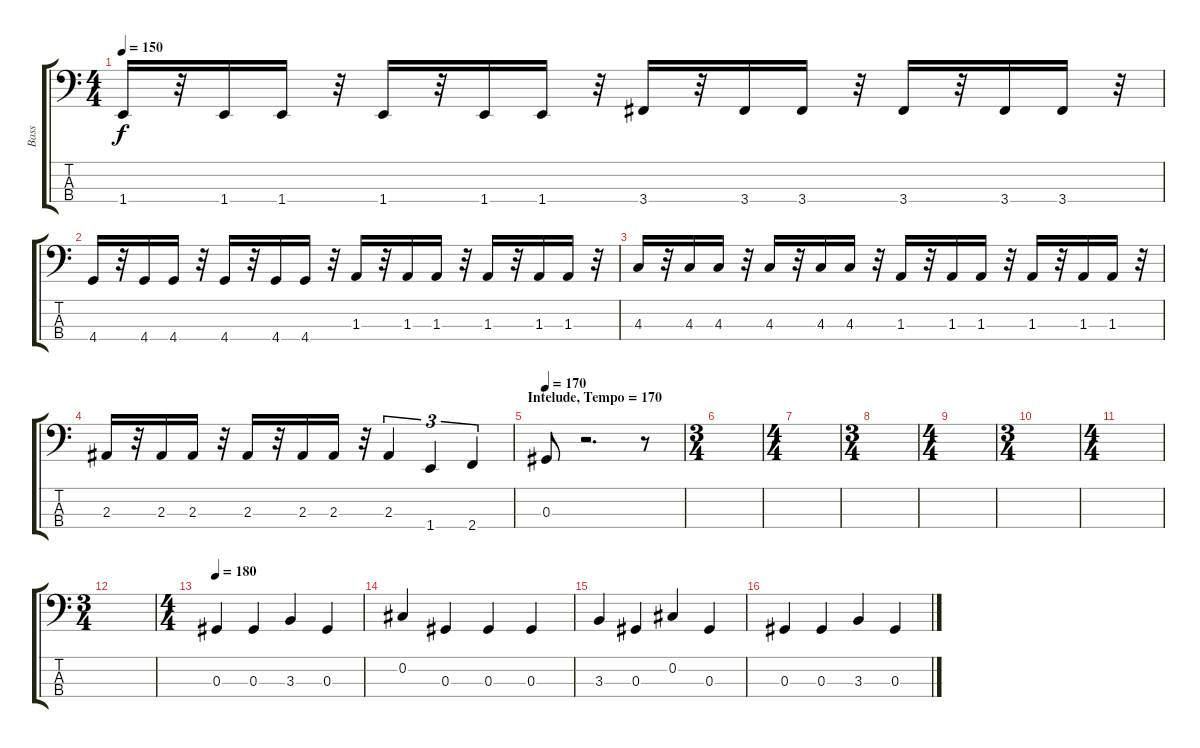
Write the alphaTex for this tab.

\track ("Bass" "Bass") {instrument electricbasspick}
\staff {score tabs}
\tuning (Gb2 Db2 Ab1 Eb1) {hide}
\ts (4 4)
\tempo 150
\clef f4
\ks c
1.4.16{dy f} r.32 1.4.16 1.4.16 r.32 1.4.16 r.32 1.4.16 1.4.16 r.32 3.4.16 r.32 3.4.16 3.4.16 r.32 3.4.16 r.32 3.4.16 3.4.16 r.32 |
4.4.16 r.32 4.4.16 4.4.16 r.32 4.4.16 r.32 4.4.16 4.4.16 r.32 1.3.16 r.32 1.3.16 1.3.16 r.32 1.3.16 r.32 1.3.16 1.3.16 r.32 |
4.3.16 r.32 4.3.16 4.3.16 r.32 4.3.16 r.32 4.3.16 4.3.16 r.32 1.3.16 r.32 1.3.16 1.3.16 r.32 1.3.16 r.32 1.3.16 1.3.16 r.32 |
2.3.16 r.32 2.3.16 2.3.16 r.32 2.3.16 r.32 2.3.16 2.3.16 r.32 2.3.4{tu (3 2)} 1.4.4{tu (3 2)} 2.4.4{tu (3 2)} |
\section ("" "Intelude, Tempo = 170")
\tempo 170
0.3.8 r.2{d} r.8 |
\ts (3 4)
|
\ts (4 4)
|
\ts (3 4)
|
\ts (4 4)
|
\ts (3 4)
|
\ts (4 4)
|
\ts (3 4)
|
\ts (4 4)
\tempo 180
0.3.4 0.3.4 3.3.4 0.3.4 |
0.2.4 0.3.4 0.3.4 0.3.4 |
3.3.4 0.3.4 0.2.4 0.3.4 |
0.3.4 0.3.4 3.3.4 0.3.4
